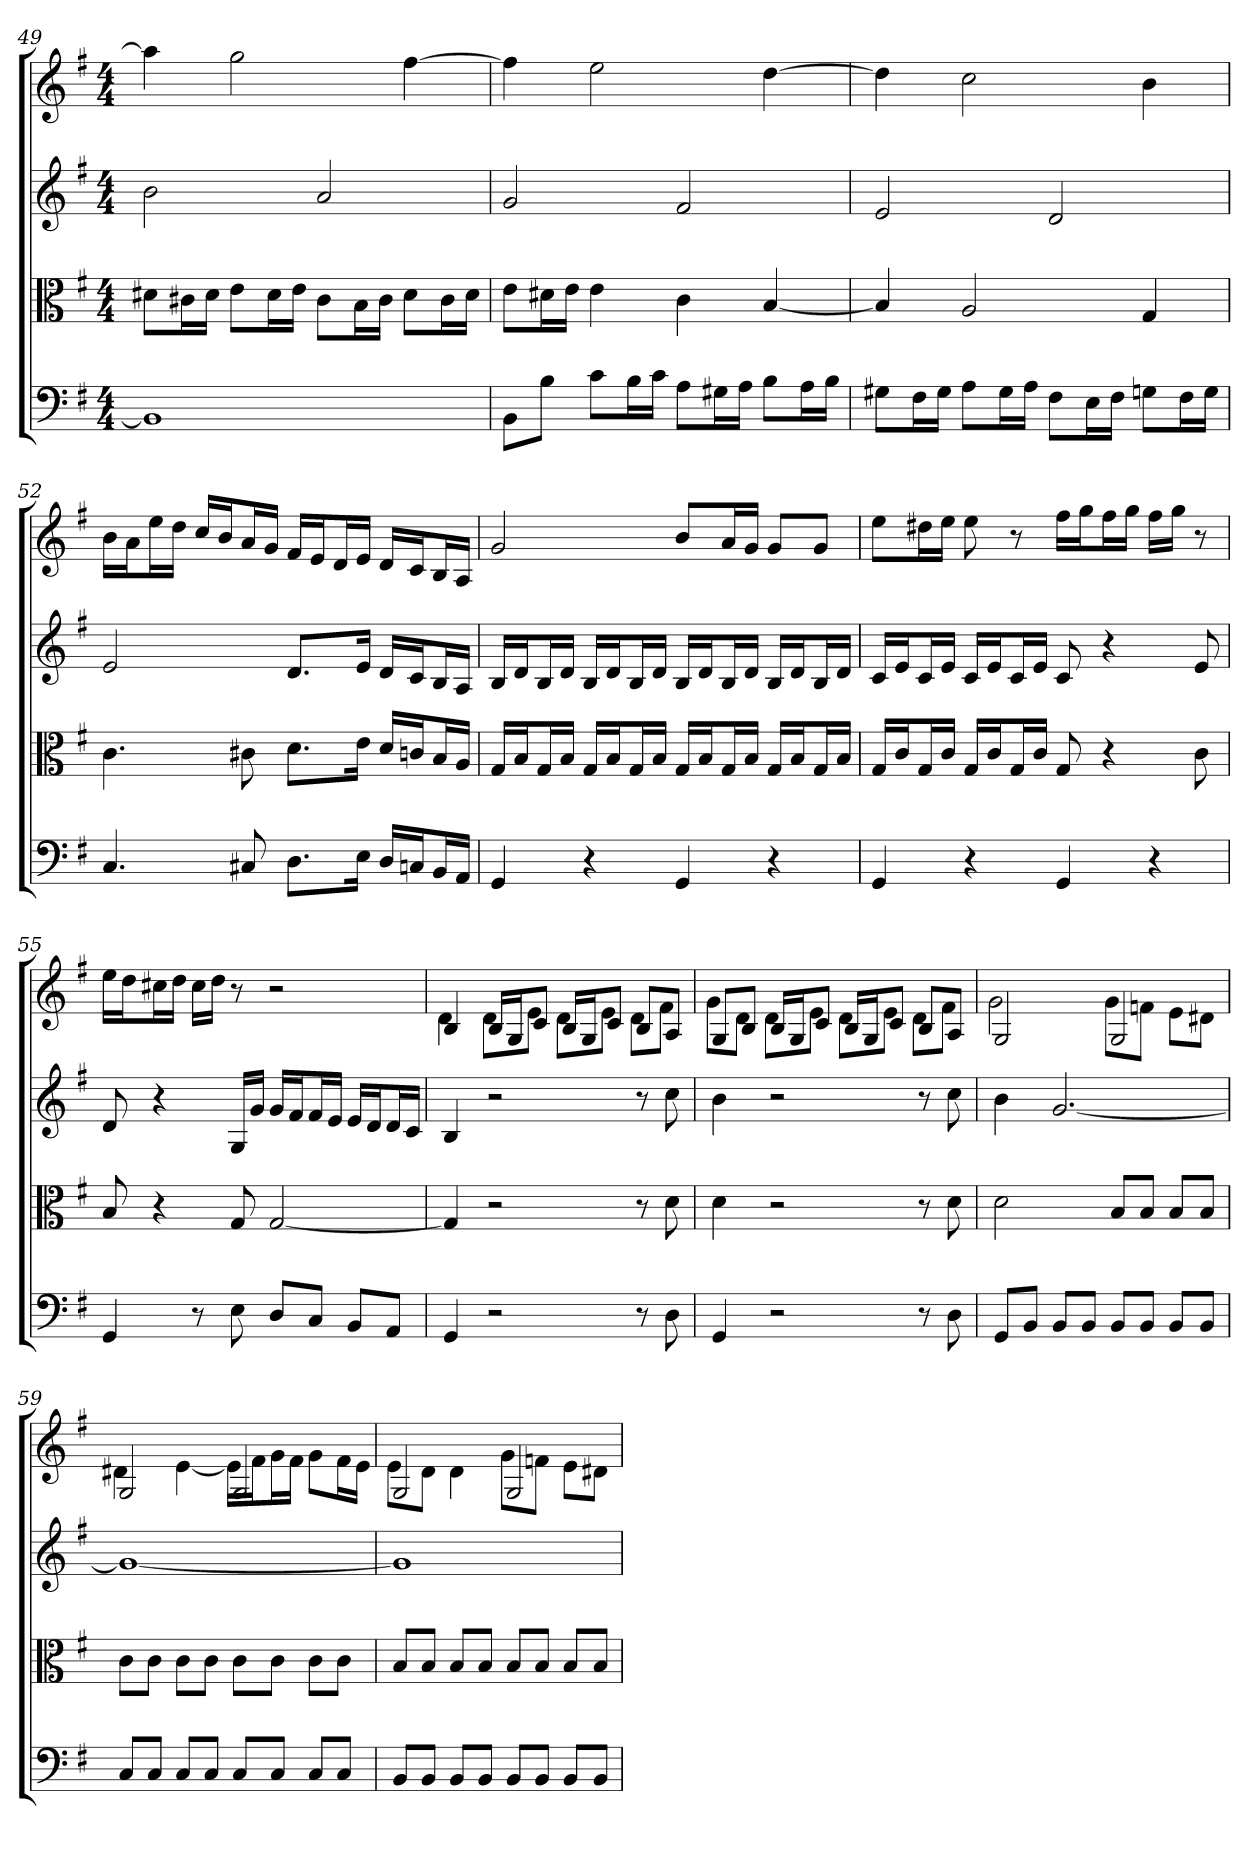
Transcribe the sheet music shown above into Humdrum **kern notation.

**kern	**kern	**kern	**kern
*part4	*part3	*part2	*part1
*staff4	*staff3	*staff2	*staff1
*clefF4	*clefC3	*	*
*k[f#]	*k[f#]	*k[f#]	*k[f#]
*G:	*G:	*G:	*G:
*M4/4	*M4/4	*M4/4	*M4/4
=49	=49	=49	=49
1BB]	8d#X\L	2b	4aa]
.	16c#X\L	.	.
.	16d#\JJ	.	.
.	8e\L	.	2gg
.	16d#\L	.	.
.	16e\JJ	.	.
.	8c#\L	2a	.
.	16B\L	.	.
.	16c#\JJ	.	.
.	8d#\L	.	[4ff#
.	16c#\L	.	.
.	16d#\JJ	.	.
=50	=50	=50	=50
8BB\L	8e\L	2g	4ff#]
8B\J	16d#X\L	.	.
.	16e\JJ	.	.
8c\L	4e	.	2ee
16B\L	.	.	.
16c\JJ	.	.	.
8A\L	4c	2f#	.
16G#X\L	.	.	.
16A\JJ	.	.	.
8B\L	[4B	.	[4dd
16A\L	.	.	.
16B\JJ	.	.	.
=51	=51	=51	=51
8G#X\L	4B]	2e	4dd]
16F#\L	.	.	.
16G#\JJ	.	.	.
8A\L	2A	.	2cc
16G#\L	.	.	.
16A\JJ	.	.	.
8F#\L	.	2d	.
16E\L	.	.	.
16F#\JJ	.	.	.
8Gn\L	4G	.	4b
16F#\L	.	.	.
16G\JJ	.	.	.
=52	=52	=52	=52
4.C	4.c	2e	16bLL
.	.	.	16aJ
.	.	.	16eeL
.	.	.	16ddJJ
.	.	.	16ccLL
.	.	.	16bJ
8C#X	8c#X	.	16aL
.	.	.	16gJJ
8.D\L	8.d\L	8.dL	16f#LL
.	.	.	16eJ
.	.	.	16dL
16E\Jk	16e\Jk	16eJk	16eJJ
16D/LL	16d/LL	16dLL	16dLL
16Cn/J	16cn/J	16cJ	16cJ
16BB/L	16B/L	16BL	16BL
16AA/JJ	16A/JJ	16AJJ	16AJJ
=53	=53	=53	=53
4GG	16G/LL	16BLL	2g
.	16B/J	16dJ	.
.	16G/L	16BL	.
.	16B/JJ	16dJJ	.
4r	16G/LL	16BLL	.
.	16B/J	16dJ	.
.	16G/L	16BL	.
.	16B/JJ	16dJJ	.
4GG	16G/LL	16BLL	8bL
.	16B/J	16dJ	.
.	16G/L	16BL	16aL
.	16B/JJ	16dJJ	16gJJ
4r	16G/LL	16BLL	8gL
.	16B/J	16dJ	.
.	16G/L	16BL	8gJ
.	16B/JJ	16dJJ	.
=54	=54	=54	=54
4GG	16G/LL	16cLL	8eeL
.	16c/J	16eJ	.
.	16G/L	16cL	16dd#XL
.	16c/JJ	16eJJ	16eeJJ
4r	16G/LL	16cLL	8ee
.	16c/J	16eJ	.
.	16G/L	16cL	8r
.	16c/JJ	16eJJ	.
4GG	8G	8c	16ff#LL
.	.	.	16ggJ
.	4r	4r	16ff#L
.	.	.	16ggJJ
4r	.	.	16ff#LL
.	.	.	16ggJJ
.	8c	8e	8r
=55	=55	=55	=55
4GG	8B	8d	16eeLL
.	.	.	16ddJ
.	4r	4r	16cc#XL
.	.	.	16ddJJ
8r	.	.	16cc#LL
.	.	.	16ddJJ
8E	8G	16GLL	8r
.	.	16gJJ	.
8D/L	[2G	16gLL	2r
.	.	16f#J	.
8C/J	.	16f#L	.
.	.	16eJJ	.
8BB/L	.	16eLL	.
.	.	16dJ	.
8AA/J	.	16dL	.
.	.	16cJJ	.
=56	=56	=56	=56
*	*	*	*^
4GG	4G]	4B	4B	4d
2r	2r	2r	16BLL	8dL
.	.	.	16GJ	.
.	.	.	8cJ	8eJ
.	.	.	16BLL	8dL
.	.	.	16GJ	.
.	.	.	8cJ	8eJ
8r	8r	8r	8BL	8dL
8D	8d	8cc	8AJ	8f#J
=57	=57	=57	=57	=57
4GG	4d	4b	8GL	8gL
.	.	.	8BJ	8dJ
2r	2r	2r	16BLL	8dL
.	.	.	16GJ	.
.	.	.	8cJ	8eJ
.	.	.	16BLL	8dL
.	.	.	16GJ	.
.	.	.	8cJ	8eJ
8r	8r	8r	8BL	8dL
8D	8d	8cc	8AJ	8f#J
=58	=58	=58	=58	=58
8GG/L	2d	4b	2G	2g
8BB/J	.	.	.	.
8BB/L	.	[2.g	.	.
8BB/J	.	.	.	.
8BB/L	8B/L	.	2G	8gL
8BB/J	8B/J	.	.	8fnJ
8BB/L	8B/L	.	.	8eL
8BB/J	8B/J	.	.	8d#XJ
=59	=59	=59	=59	=59
8C/L	8c\L	1g_	2G	4d#X
8C/J	8c\J	.	.	.
8C/L	8c\L	.	.	[4e
8C/J	8c\J	.	.	.
8C/L	8c\L	.	2G	16eLL]
.	.	.	.	16f#J
8C/J	8c\J	.	.	16gL
.	.	.	.	16f#JJ
8C/L	8c\L	.	.	8gL
8C/J	8c\J	.	.	16f#L
.	.	.	.	16eJJ
=60	=60	=60	=60	=60
8BB/L	8B/L	1g]	2G	8eL
8BB/J	8B/J	.	.	8dJ
8BB/L	8B/L	.	.	4d
8BB/J	8B/J	.	.	.
8BB/L	8B/L	.	2G	8gL
8BB/J	8B/J	.	.	8fnJ
8BB/L	8B/L	.	.	8eL
8BB/J	8B/J	.	.	8d#XJ
*	*	*	*v	*v
=	=	=	=
*-	*-	*-	*-
